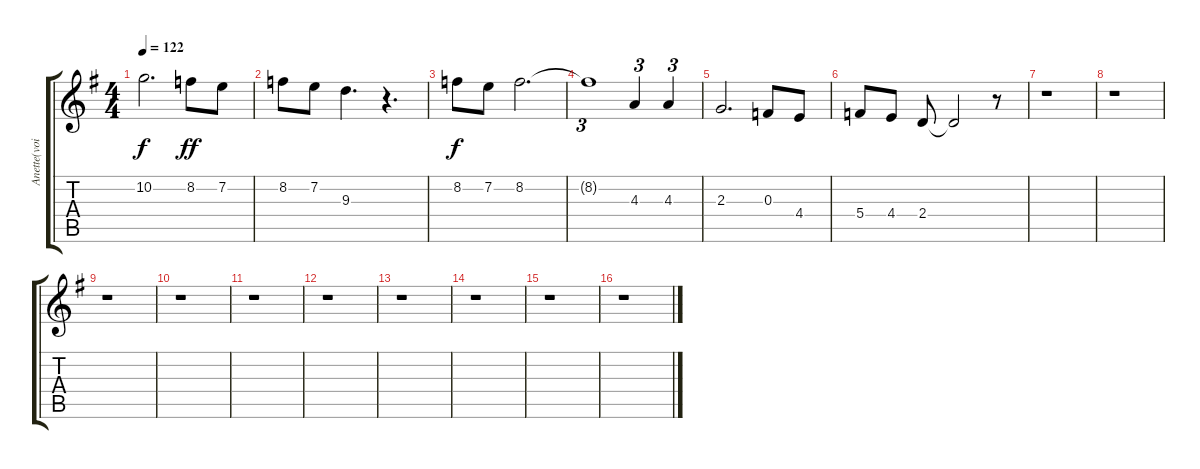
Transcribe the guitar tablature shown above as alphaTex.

\track ("Anette(voice)" "Anette(voi") {instrument flute}
\staff {score tabs}
\tuning (D5 A4 F4 C4 G3 D3) {hide}
\ts (4 4)
\tempo 122
\clef g2
\ks g
10.2.2{d dy f} 8.2.8{dy ff} 7.2.8 |
8.2.8 7.2.8 9.3.4{d} r.4{d} |
8.2.8{dy f} 7.2.8 8.2.2{d} |
8.2{t}.1{tu (3 2)} 4.3.4{tu (3 2)} 4.3.4{tu (3 2)} |
2.3.2{d} 0.3.8 4.4.8 |
5.4.8 4.4.8 2.4.8 2.4{t}.2 r.8 |
r.1 |
r.1 |
r.1 |
r.1 |
r.1 |
r.1 |
r.1 |
r.1 |
r.1 |
r.1
